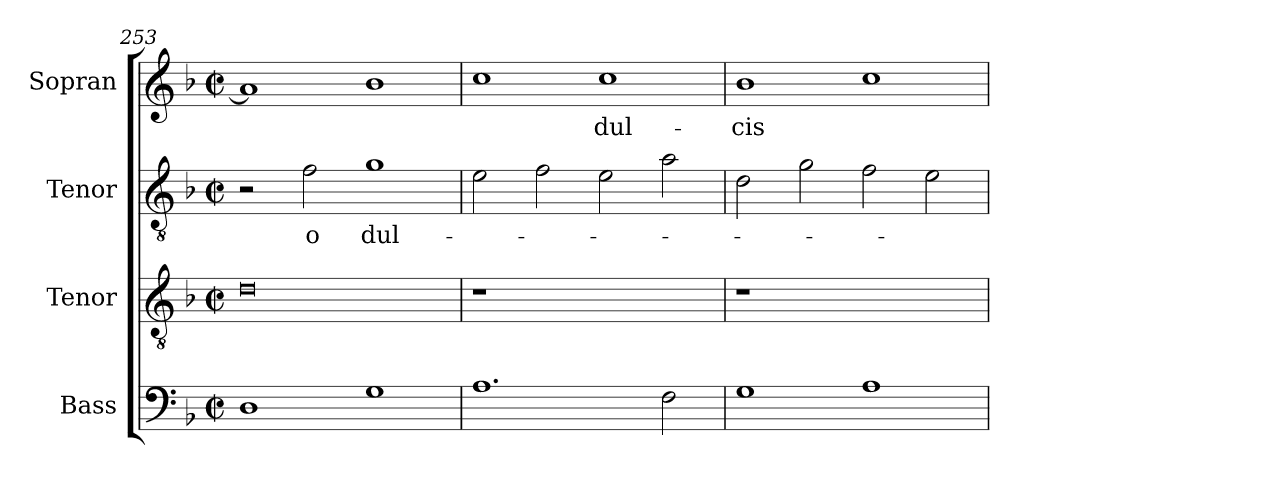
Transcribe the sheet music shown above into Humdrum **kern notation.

**kern	**kern	**kern	**text	**kern	**text
*part4	*part3	*part2	*part2	*part1	*part1
*staff4	*staff3	*staff2	*staff2	*staff1	*staff1
*I"Bass	*I"Tenor	*I"Tenor	*	*I"Sopran	*
*	*I'Tenor	*	*	*	*
*clefF4	*clefGv2	*clefGv2	*	*clefG2	*
*	*ITrd7c12	*ITrd7c12	*	*	*
*k[b-]	*k[b-]	*k[b-]	*	*k[b-]	*
*F:	*F:	*F:	*	*F:	*
*M2/2	*M2/2	*M2/2	*	*M2/2	*
*met(c|)	*met(c|)	*met(c|)	*	*met(c|)	*
=253	=253	=253	=253	=253	=253
1Di	0Di	2r	.	1ai]	.
!	!	!	!LO:LY:b:color=#000000	!	!
.	.	2Fi\	o	.	.
!	!	!	!LO:LY:b:color=#000000	!	!
1Gi	.	1Gi	dul-	1b-i	.
=254	=254	=254	=254	=254	=254
!	!LO:N:vis=1	!	!	!	!
1.Ai	1r	2Ei\	.	1cci	.
.	.	2Fi\	.	.	.
!	!	!	!	!	!LO:LY:b:color=#000000
.	1ryy	2Ei\	.	1cci	dul-
2Fi\	.	2Ai\	.	.	.
!!LO:LB:g=z
=255	=255	=255	=255	=255	=255
!	!LO:N:vis=1	!	!	!	!
!	!	!	!	!	!LO:LY:b:color=#000000
1Gi	1r	2Di\	.	1b-i	-cis
.	.	2Gi\	.	.	.
1Ai	1ryy	2Fi\	.	1cci	.
.	.	2Ei\	.	.	.
=	=	=	=	=	=
*-	*-	*-	*-	*-	*-
